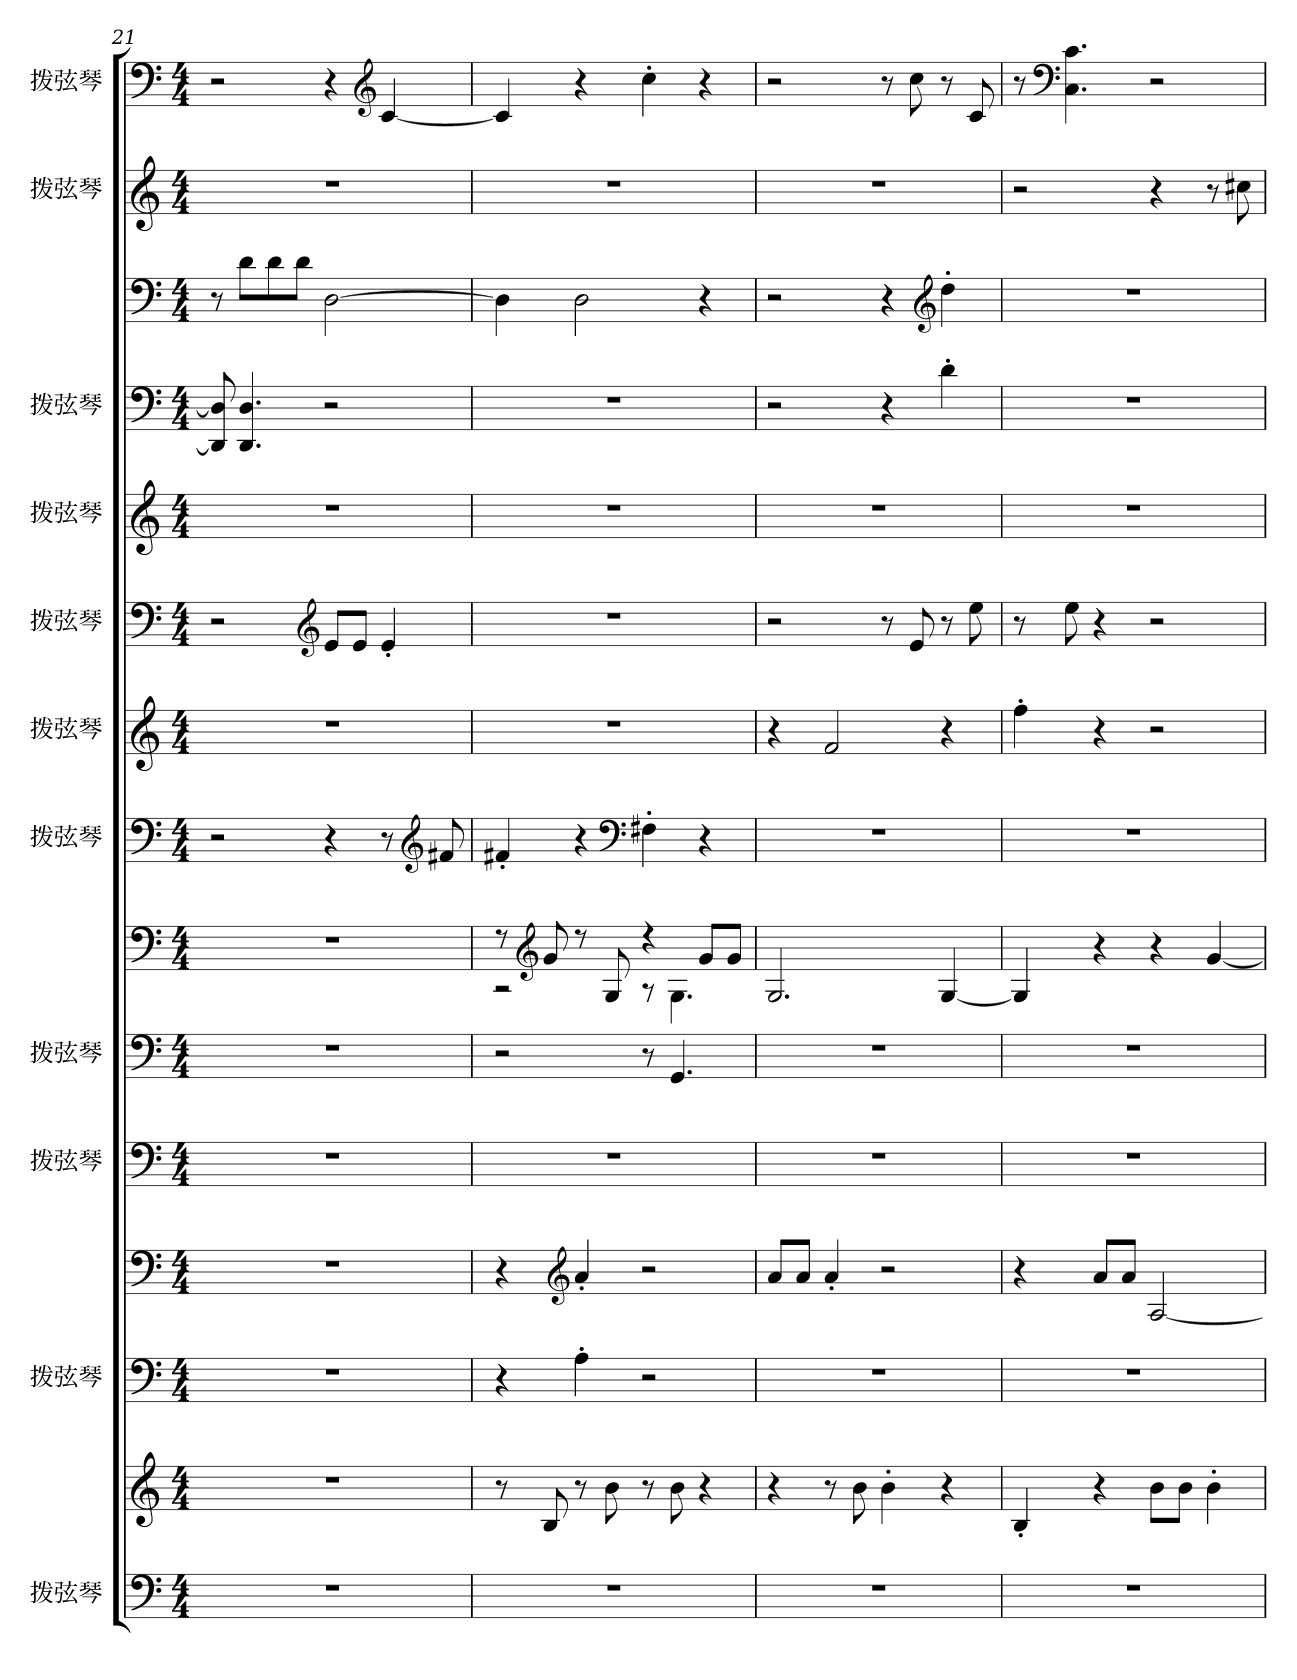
**kern	**kern	**kern	**kern	**kern	**kern	**kern	**kern	**kern	**kern	**kern	**kern	**kern	**kern	**kern
*part11	*part11	*part10	*part10	*part9	*part8	*part8	*part7	*part6	*part5	*part4	*part3	*part3	*part2	*part1
*staff15	*staff14	*staff13	*staff12	*staff11	*staff10	*staff9	*staff8	*staff7	*staff6	*staff5	*staff4	*staff3	*staff2	*staff1
*I"拨弦琴	*	*I"拨弦琴	*	*I"拨弦琴	*I"拨弦琴	*	*I"拨弦琴	*I"拨弦琴	*I"拨弦琴	*I"拨弦琴	*I"拨弦琴	*	*I"拨弦琴	*I"拨弦琴
!!LO:PB:g=z
*clefF4	*clefG2	*clefF4	*clefF4	*clefF4	*clefF4	*clefF4	*clefF4	*clefG2	*clefF4	*clefG2	*clefF4	*clefF4	*clefG2	*clefF4
*k[]	*k[]	*k[]	*k[]	*k[]	*k[]	*k[]	*k[]	*k[]	*k[]	*k[]	*k[]	*k[]	*k[]	*k[]
*M4/4	*M4/4	*M4/4	*M4/4	*M4/4	*M4/4	*M4/4	*M4/4	*M4/4	*M4/4	*M4/4	*M4/4	*M4/4	*M4/4	*M4/4
=21	=21	=21	=21	=21	=21	=21	=21	=21	=21	=21	=21	=21	=21	=21
1r	1r	1r	1r	1r	1r	1r	2r	1r	2r	1r	8DD/] 8D/]	8r	1r	2r
.	.	.	.	.	.	.	.	.	.	.	4.DD/ 4.D/	8d\L	.	.
.	.	.	.	.	.	.	.	.	.	.	.	8d\	.	.
.	.	.	.	.	.	.	.	.	.	.	.	8d\J	.	.
*	*	*	*	*	*	*	*	*	*clefG2	*	*	*	*	*
.	.	.	.	.	.	.	4r	.	8e/L	.	2r	[2D\	.	4r
.	.	.	.	.	.	.	.	.	8e/J	.	.	.	.	.
*	*	*	*	*	*	*	*	*	*	*	*	*	*	*clefG2
.	.	.	.	.	.	.	8r	.	4e'/	.	.	.	.	[4c/
*	*	*	*	*	*	*	*clefG2	*	*	*	*	*	*	*
.	.	.	.	.	.	.	8f#X/	.	.	.	.	.	.	.
=22	=22	=22	=22	=22	=22	=22	=22	=22	=22	=22	=22	=22	=22	=22
*	*	*	*	*	*	*^	*	*	*	*	*	*	*	*
1r	8r	4r	4r	1r	2r	8r	2r	4f#X'/	1r	1r	1r	1r	4D\]	1r	4c/]
*	*	*	*	*	*	*clefG2	*	*	*	*	*	*	*	*	*
.	8B/	.	.	.	.	8g/	.	.	.	.	.	.	.	.	.
*	*	*	*clefG2	*	*	*	*	*	*	*	*	*	*	*	*
.	8r	4A'\	4a'/	.	.	8r	.	4r	.	.	.	.	2D\	.	4r
.	8b\	.	.	.	.	8G/	.	.	.	.	.	.	.	.	.
*	*	*	*	*	*	*	*	*clefF4	*	*	*	*	*	*	*
.	8r	2r	2r	.	8r	4r	8r	4F#X'\	.	.	.	.	.	.	4cc'\
.	8b\	.	.	.	4.GG/	.	4.G\	.	.	.	.	.	.	.	.
.	4r	.	.	.	.	8g/L	.	4r	.	.	.	.	4r	.	4r
.	.	.	.	.	.	8g/J	.	.	.	.	.	.	.	.	.
*	*	*	*	*	*	*v	*v	*	*	*	*	*	*	*	*
=23	=23	=23	=23	=23	=23	=23	=23	=23	=23	=23	=23	=23	=23	=23
1r	4r	1r	8a/L	1r	1r	2.G/	1r	4r	2r	1r	2r	2r	1r	2r
.	.	.	8a/J	.	.	.	.	.	.	.	.	.	.	.
.	8r	.	4a'/	.	.	.	.	2f/	.	.	.	.	.	.
.	8b\	.	.	.	.	.	.	.	.	.	.	.	.	.
.	4b'\	.	2r	.	.	.	.	.	8r	.	4r	4r	.	8r
.	.	.	.	.	.	.	.	.	8e/	.	.	.	.	8cc\
*	*	*	*	*	*	*	*	*	*	*	*	*clefG2	*	*
.	4r	.	.	.	.	[4G/	.	4r	8r	.	4d'\	4dd'\	.	8r
.	.	.	.	.	.	.	.	.	8ee\	.	.	.	.	8c/
!!LO:PB:g=z
=24	=24	=24	=24	=24	=24	=24	=24	=24	=24	=24	=24	=24	=24	=24
1r	4B'/	1r	4r	1r	1r	4G/]	1r	4ff'\	8r	1r	1r	1r	2r	8r
*	*	*	*	*	*	*	*	*	*	*	*	*	*	*clefF4
.	.	.	.	.	.	.	.	.	8ee\	.	.	.	.	4.C\ 4.c\
.	4r	.	8a/L	.	.	4r	.	4r	4r	.	.	.	.	.
.	.	.	8a/J	.	.	.	.	.	.	.	.	.	.	.
.	8b\L	.	[2A/	.	.	4r	.	2r	2r	.	.	.	4r	2r
.	8b\J	.	.	.	.	.	.	.	.	.	.	.	.	.
.	4b'\	.	.	.	.	[4g/	.	.	.	.	.	.	8r	.
.	.	.	.	.	.	.	.	.	.	.	.	.	8cc#X\	.
=	=	=	=	=	=	=	=	=	=	=	=	=	=	=
*-	*-	*-	*-	*-	*-	*-	*-	*-	*-	*-	*-	*-	*-	*-
